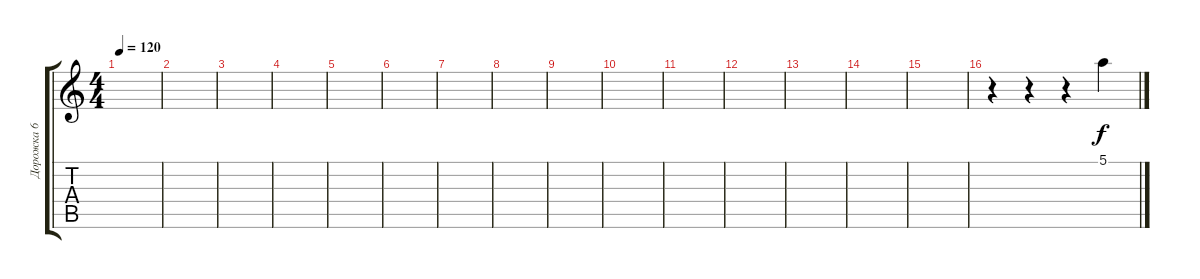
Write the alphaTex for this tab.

\track ("Дорожка 6" "Дорожка 6") {instrument distortionguitar}
\staff {score tabs}
\tuning (E4 B3 G3 D3 A2 E2) {hide}
\ts (4 4)
\tempo 120
\clef g2
\ks c
|
|
|
|
|
|
|
|
|
|
|
|
|
|
|
r.4 r.4 r.4 5.1.4{dy f}
